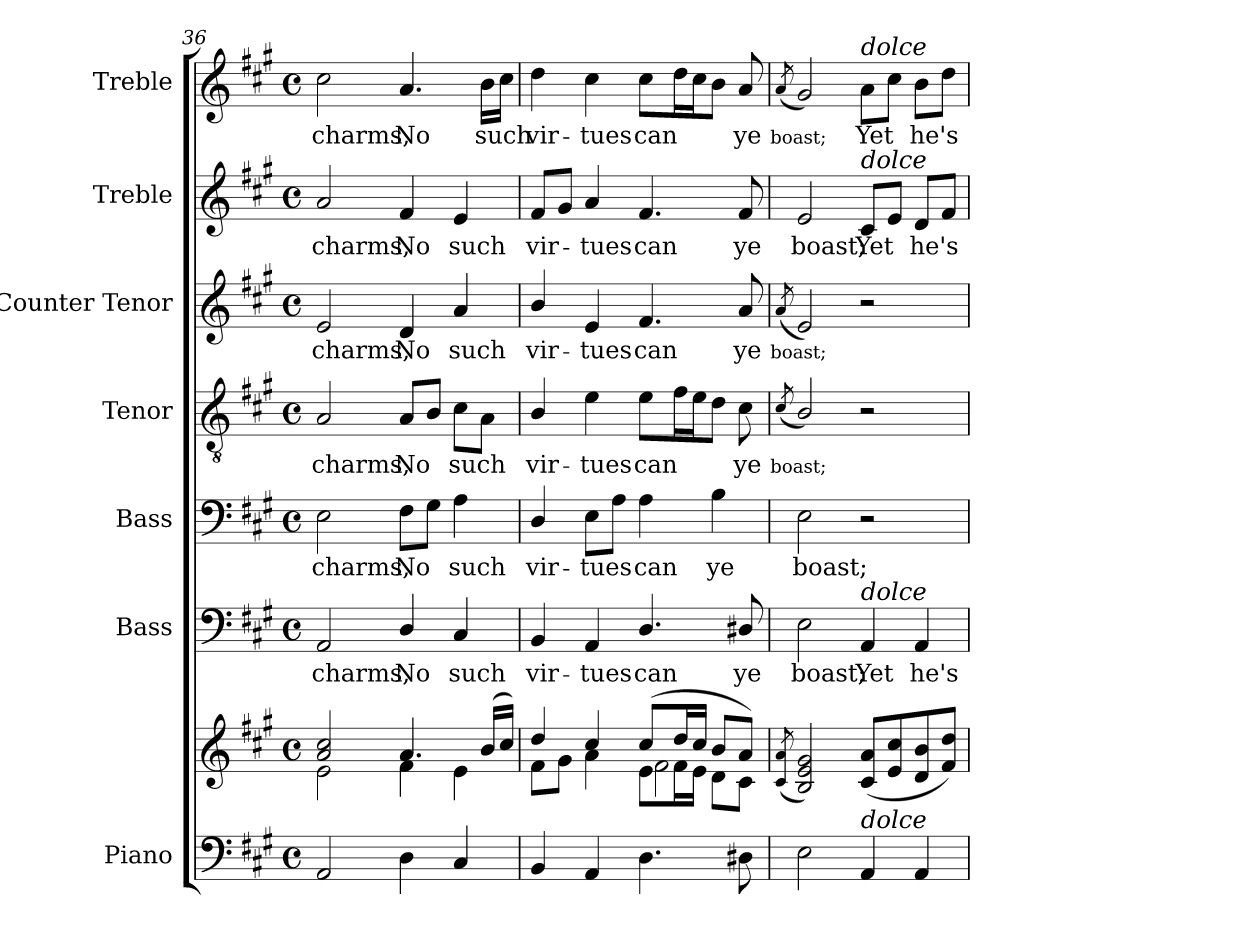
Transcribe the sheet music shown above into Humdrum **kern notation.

**kern	**kern	**kern	**text	**kern	**text	**kern	**text	**kern	**text	**kern	**text	**kern	**text
*part7	*part7	*part6	*part6	*part5	*part5	*part4	*part4	*part3	*part3	*part2	*part2	*part1	*part1
*staff8	*staff7	*staff6	*staff6	*staff5	*staff5	*staff4	*staff4	*staff3	*staff3	*staff2	*staff2	*staff1	*staff1
*I"Piano	*	*I"Bass	*	*I"Bass	*	*I"Tenor	*	*I"Counter Tenor	*	*I"Treble	*	*I"Treble	*
*I'Pno.	*	*I'B.	*	*I'B.	*	*I'T.	*	*	*	*	*	*	*
!!LO:PB:g=z
*clefF4	*clefG2	*clefF4	*	*clefF4	*	*clefGv2	*	*clefG2	*	*clefG2	*	*clefG2	*
*	*	*	*	*	*	*ITrd7c12	*	*	*	*	*	*	*
*k[f#c#g#]	*k[f#c#g#]	*k[f#c#g#]	*	*k[f#c#g#]	*	*k[f#c#g#]	*	*k[f#c#g#]	*	*k[f#c#g#]	*	*k[f#c#g#]	*
*A:	*A:	*A:	*	*A:	*	*A:	*	*A:	*	*A:	*	*A:	*
*M4/4	*M4/4	*M4/4	*	*M4/4	*	*M4/4	*	*M4/4	*	*M4/4	*	*M4/4	*
*met(c)	*met(c)	*met(c)	*	*met(c)	*	*met(c)	*	*met(c)	*	*met(c)	*	*met(c)	*
=36	=36	=36	=36	=36	=36	=36	=36	=36	=36	=36	=36	=36	=36
*	*^	*	*	*	*	*	*	*	*	*	*	*	*
!	!	!	!	!LO:LY:b:color=#000000	!	!	!	!	!	!	!	!	!	!
!	!	!	!	!	!	!LO:LY:b:color=#000000	!	!	!	!	!	!	!	!
!	!	!	!	!	!	!	!	!LO:LY:b:color=#000000	!	!	!	!	!	!
!	!	!	!	!	!	!	!	!	!	!LO:LY:b:color=#000000	!	!	!	!
!	!	!	!	!	!	!	!	!	!	!	!	!LO:LY:b:color=#000000	!	!
!	!	!	!	!	!	!	!	!	!	!	!	!	!	!LO:LY:b:color=#000000
2AAi/	2ai/ 2cc#i	2ei\	2AAi/	charms,	2Ei\	charms,	2AAi/	charms,	2ei/	charms,	2ai/	charms,	2cc#i\	charms,
!	!	!	!	!LO:LY:b:color=#000000	!	!	!	!	!	!	!	!	!	!
!	!	!	!	!	!	!LO:LY:b:color=#000000	!	!	!	!	!	!	!	!
!	!	!	!	!	!	!	!	!LO:LY:b:color=#000000	!	!	!	!	!	!
!	!	!	!	!	!	!	!	!	!	!LO:LY:b:color=#000000	!	!	!	!
!	!	!	!	!	!	!	!	!	!	!	!	!LO:LY:b:color=#000000	!	!
!	!	!	!	!	!	!	!	!	!	!	!	!	!	!LO:LY:b:color=#000000
4Di\	4.ai/	4f#i\	4Di/	No	8F#i\L	No	8AAi/L	No	4di/	No	4f#i/	No	4.ai/	No
.	.	.	.	.	8G#i\J	.	8BBi/J	.	.	.	.	.	.	.
!	!	!	!	!LO:LY:b:color=#000000	!	!	!	!	!	!	!	!	!	!
!	!	!	!	!	!	!LO:LY:b:color=#000000	!	!	!	!	!	!	!	!
!	!	!	!	!	!	!	!	!LO:LY:b:color=#000000	!	!	!	!	!	!
!	!	!	!	!	!	!	!	!	!	!LO:LY:b:color=#000000	!	!	!	!
!	!	!	!	!	!	!	!	!	!	!	!	!LO:LY:b:color=#000000	!	!
4C#i/	.	4ei\	4C#i/	such	4Ai\	such	8C#i\L	such	4ai/	such	4ei/	such	.	.
!	!	!	!	!	!	!	!	!	!	!	!	!	!	!LO:LY:b:color=#000000
.	(16bi/LL	.	.	.	.	.	8AAi\J	.	.	.	.	.	16bi\LL	such
.	16cc#i/JJ)	.	.	.	.	.	.	.	.	.	.	.	16cc#i\JJ	.
=37	=37	=37	=37	=37	=37	=37	=37	=37	=37	=37	=37	=37	=37	=37
*	*	*^	*	*	*	*	*	*	*	*	*	*	*	*
!	!	!	!	!	!LO:LY:b:color=#000000	!	!	!	!	!	!	!	!	!	!
!	!	!	!	!	!	!	!LO:LY:b:color=#000000	!	!	!	!	!	!	!	!
!	!	!	!	!	!	!	!	!	!LO:LY:b:color=#000000	!	!	!	!	!	!
!	!	!	!	!	!	!	!	!	!	!	!LO:LY:b:color=#000000	!	!	!	!
!	!	!	!	!	!	!	!	!	!	!	!	!	!LO:LY:b:color=#000000	!	!
!	!	!	!	!	!	!	!	!	!	!	!	!	!	!	!LO:LY:b:color=#000000
4BBi/	4ddi/	8f#i\L	2ryy	4BBi/	vir-	4Di/	vir-	4BBi/	vir-	4bi/	vir-	8f#i/L	vir-	4ddi\	vir-
.	.	8g#i\J	.	.	.	.	.	.	.	.	.	8g#i/J	.	.	.
!	!	!	!	!	!LO:LY:b:color=#000000	!	!	!	!	!	!	!	!	!	!
!	!	!	!	!	!	!	!LO:LY:b:color=#000000	!	!	!	!	!	!	!	!
!	!	!	!	!	!	!	!	!	!LO:LY:b:color=#000000	!	!	!	!	!	!
!	!	!	!	!	!	!	!	!	!	!	!LO:LY:b:color=#000000	!	!	!	!
!	!	!	!	!	!	!	!	!	!	!	!	!	!LO:LY:b:color=#000000	!	!
!	!	!	!	!	!	!	!	!	!	!	!	!	!	!	!LO:LY:b:color=#000000
4AAi/	4cc#i/	4ai\	.	4AAi/	-tues	8Ei\L	-tues	4Ei\	-tues	4ei/	-tues	4ai/	-tues	4cc#i\	-tues
.	.	.	.	.	.	8Ai\J	.	.	.	.	.	.	.	.	.
!	!	!	!	!	!LO:LY:b:color=#000000	!	!	!	!	!	!	!	!	!	!
!	!	!	!	!	!	!	!LO:LY:b:color=#000000	!	!	!	!	!	!	!	!
!	!	!	!	!	!	!	!	!	!LO:LY:b:color=#000000	!	!	!	!	!	!
!	!	!	!	!	!	!	!	!	!	!	!LO:LY:b:color=#000000	!	!	!	!
!	!	!	!	!	!	!	!	!	!	!	!	!	!LO:LY:b:color=#000000	!	!
!	!	!	!	!	!	!	!	!	!	!	!	!	!	!	!LO:LY:b:color=#000000
4.Di\	(8cc#i/L	8ei\L	2f#i\	4.Di/	can	4Ai\	can	8Ei\L	can	4.f#i/	can	4.f#i/	can	8cc#i\L	can
.	16ddi/L	16f#i\L	.	.	.	.	.	16F#i\L	.	.	.	.	.	16ddi\L	.
.	16cc#i/JJ	16ei\JJ	.	.	.	.	.	16Ei\J	.	.	.	.	.	16cc#i\J	.
!	!	!	!	!	!	!	!LO:LY:b:color=#000000	!	!	!	!	!	!	!	!
.	8bi/L	8di\L	.	.	.	4Bi\	ye	8Di\J	.	.	.	.	.	8bi\J	.
!	!	!	!	!	!LO:LY:b:color=#000000	!	!	!	!	!	!	!	!	!	!
!	!	!	!	!	!	!	!	!	!LO:LY:b:color=#000000	!	!	!	!	!	!
!	!	!	!	!	!	!	!	!	!	!	!LO:LY:b:color=#000000	!	!	!	!
!	!	!	!	!	!	!	!	!	!	!	!	!	!LO:LY:b:color=#000000	!	!
!	!	!	!	!	!	!	!	!	!	!	!	!	!	!	!LO:LY:b:color=#000000
8D#Xi\	8ai/J)	8c#i\J	.	8D#Xi/	ye	.	.	8C#i\	ye	8ai/	ye	8f#i/	ye	8ai/	ye
*	*v	*v	*v	*	*	*	*	*	*	*	*	*	*	*	*
!!LO:LB:g=z
=38	=38	=38	=38	=38	=38	=38	=38	=38	=38	=38	=38	=38	=38
*	*^	*	*	*	*	*	*	*	*	*	*	*	*
!	!	!	!	!	!	!	!	!	!	!	!	!	!	!LO:LY:b:color=#000000
*	*v	*v	*	*	*	*	*	*	*	*	*	*	*	*
*	*^	*	*	*	*	*	*	*	*	*	*	*	*
!	!	!	!	!	!	!	!	!	!	!LO:LY:b:color=#000000	!	!	!	!
*	*v	*v	*	*	*	*	*	*	*	*	*	*	*	*
*	*^	*	*	*	*	*	*	*	*	*	*	*	*
!	!	!	!	!	!	!	!	!LO:LY:b:color=#000000	!	!	!	!	!	!
*	*v	*v	*	*	*	*	*	*	*	*	*	*	*	*
.	(8qc#i/ 8qai	.	.	.	.	(8qC#i/	boast;	(8qai/	boast;	.	.	(8qai/	boast;
!	!	!	!LO:LY:b:color=#000000	!	!	!	!	!	!	!	!	!	!
!	!	!	!	!	!LO:LY:b:color=#000000	!	!	!	!	!	!	!	!
!	!	!	!	!	!	!	!	!	!	!	!LO:LY:b:color=#000000	!	!
2Ei\	2Bi/ 2ei 2g#i)	2Ei\	boast;	2Ei\	boast;	2BBi/)	.	2ei/)	.	2ei/	boast;	2g#i/)	.
!	!	!	!LO:LY:b:color=#000000	!	!	!	!	!	!	!	!	!	!
!	!	!	!	!	!	!	!	!	!	!	!LO:LY:b:color=#000000	!	!
!	!	!	!	!	!	!	!	!	!	!	!	!LO:TX:a:i:t=dolce	!
!	!	!	!	!	!	!	!	!	!	!LO:TX:a:i:t=dolce	!	!	!
!	!	!LO:TX:a:i:t=dolce	!	!	!	!	!	!	!	!	!	!	!
!LO:TX:a:i:t=dolce	!	!	!	!	!	!	!	!	!	!	!	!	!
!	!	!	!	!	!	!	!	!	!	!	!	!	!LO:LY:b:color=#000000
4AAi/	(8c#i/ 8aiL	4AAi/	Yet	2r	.	2r	.	2r	.	8c#i/L	Yet	8ai\L	Yet
.	8ei/ 8cc#i	.	.	.	.	.	.	.	.	8ei/J	.	8cc#i\J	.
!	!	!	!LO:LY:b:color=#000000	!	!	!	!	!	!	!	!	!	!
!	!	!	!	!	!	!	!	!	!	!	!LO:LY:b:color=#000000	!	!
!	!	!	!	!	!	!	!	!	!	!	!	!	!LO:LY:b:color=#000000
4AAi/	8di/ 8bi	4AAi/	he's	.	.	.	.	.	.	8di/L	he's	8bi\L	he's
.	8f#i/ 8ddiJ)	.	.	.	.	.	.	.	.	8f#i/J	.	8ddi\J	.
=	=	=	=	=	=	=	=	=	=	=	=	=	=
*-	*-	*-	*-	*-	*-	*-	*-	*-	*-	*-	*-	*-	*-
